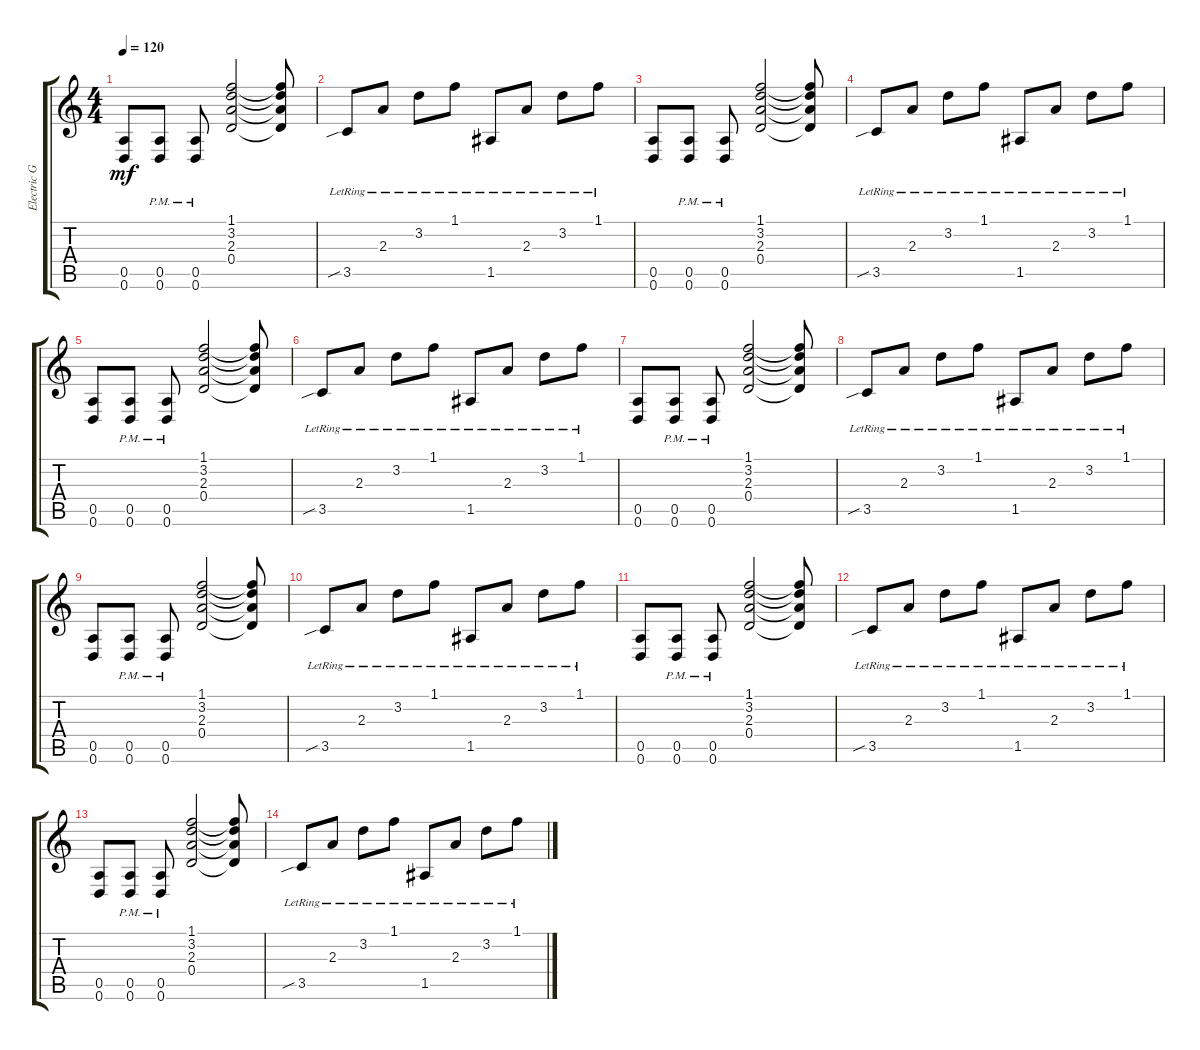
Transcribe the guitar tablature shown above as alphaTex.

\track ("Electric Guitar" "Electric G") {instrument distortionguitar}
\staff {score tabs}
\tuning (E4 B3 G3 D3 A2 D2) {hide}
\ts (4 4)
\tempo 120
\clef g2
\ks c
(0.5 0.6).8{dy mf} (0.5{pm} 0.6).8 (0.5{pm} 0.6).8 (1.1 3.2 2.3 0.4).2 (1.1{t} 3.2{t} 2.3{t} 0.4{t}).8 |
3.5{sib lr}.8 2.3{lr}.8 3.2{lr}.8 1.1{lr}.8 1.5{lr}.8 2.3{lr}.8 3.2{lr}.8 1.1{lr}.8 |
(0.5 0.6).8 (0.5{pm} 0.6).8 (0.5{pm} 0.6).8 (1.1 3.2 2.3 0.4).2 (1.1{t} 3.2{t} 2.3{t} 0.4{t}).8 |
3.5{sib lr}.8 2.3{lr}.8 3.2{lr}.8 1.1{lr}.8 1.5{lr}.8 2.3{lr}.8 3.2{lr}.8 1.1{lr}.8 |
(0.5 0.6).8 (0.5{pm} 0.6).8 (0.5{pm} 0.6).8 (1.1 3.2 2.3 0.4).2 (1.1{t} 3.2{t} 2.3{t} 0.4{t}).8 |
3.5{sib lr}.8 2.3{lr}.8 3.2{lr}.8 1.1{lr}.8 1.5{lr}.8 2.3{lr}.8 3.2{lr}.8 1.1{lr}.8 |
(0.5 0.6).8 (0.5{pm} 0.6).8 (0.5{pm} 0.6).8 (1.1 3.2 2.3 0.4).2 (1.1{t} 3.2{t} 2.3{t} 0.4{t}).8 |
3.5{sib lr}.8 2.3{lr}.8 3.2{lr}.8 1.1{lr}.8 1.5{lr}.8 2.3{lr}.8 3.2{lr}.8 1.1{lr}.8 |
(0.5 0.6).8 (0.5{pm} 0.6).8 (0.5{pm} 0.6).8 (1.1 3.2 2.3 0.4).2 (1.1{t} 3.2{t} 2.3{t} 0.4{t}).8 |
3.5{sib lr}.8 2.3{lr}.8 3.2{lr}.8 1.1{lr}.8 1.5{lr}.8 2.3{lr}.8 3.2{lr}.8 1.1{lr}.8 |
(0.5 0.6).8 (0.5{pm} 0.6).8 (0.5{pm} 0.6).8 (1.1 3.2 2.3 0.4).2 (1.1{t} 3.2{t} 2.3{t} 0.4{t}).8 |
3.5{sib lr}.8 2.3{lr}.8 3.2{lr}.8 1.1{lr}.8 1.5{lr}.8 2.3{lr}.8 3.2{lr}.8 1.1{lr}.8 |
(0.5 0.6).8 (0.5{pm} 0.6).8 (0.5{pm} 0.6).8 (1.1 3.2 2.3 0.4).2 (1.1{t} 3.2{t} 2.3{t} 0.4{t}).8 |
3.5{sib lr}.8 2.3{lr}.8 3.2{lr}.8 1.1{lr}.8 1.5{lr}.8 2.3{lr}.8 3.2{lr}.8 1.1{lr}.8
